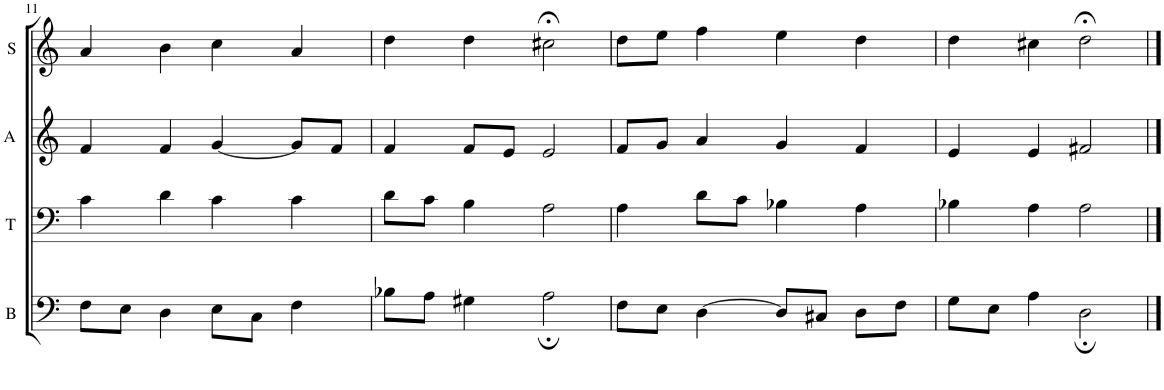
**kern	**kern	**kern	**kern
*part4	*part3	*part2	*part1
*staff4	*staff3	*staff2	*staff1
*I"B	*I"T	*I"A	*I"S
*I'B	*I'T	*I'A	*I'S
!!LO:PB:g=z
*clefF4	*clefF4	*clefG2	*clefG2
*k[]	*k[]	*k[]	*k[]
*M4/4	*M4/4	*M4/4	*M4/4
=11	=11	=11	=11
8F\L	4c\	4f/	4a/
8E\J	.	.	.
4D\	4d\	4f/	4b\
8E\L	4c\	[4g/	4cc\
8C\J	.	.	.
4F\	4c\	8g/L]	4a/
.	.	8f/J	.
=12	=12	=12	=12
8B-X\L	8d\L	4f/	4dd\
8A\J	8c\J	.	.
4G#X\	4B\	8f/L	4dd\
.	.	8e/J	.
2A;\	2A\	2e/	2cc#X;<\
=13	=13	=13	=13
8F\L	4A\	8f/L	8dd\L
8E\J	.	8g/J	8ee\J
[4D\	8d\L	4a/	4ff\
.	8c\J	.	.
8D/L]	4B-X\	4g/	4ee\
8C#X/J	.	.	.
8D\L	4A\	4f/	4dd\
8F\J	.	.	.
=14	=14	=14	=14
8G\L	4B-X\	4e/	4dd\
8E\J	.	.	.
4A\	4A\	4e/	4cc#X\
2D;\	2A\	2f#X/	2dd;<\
==	==	==	==
*-	*-	*-	*-
